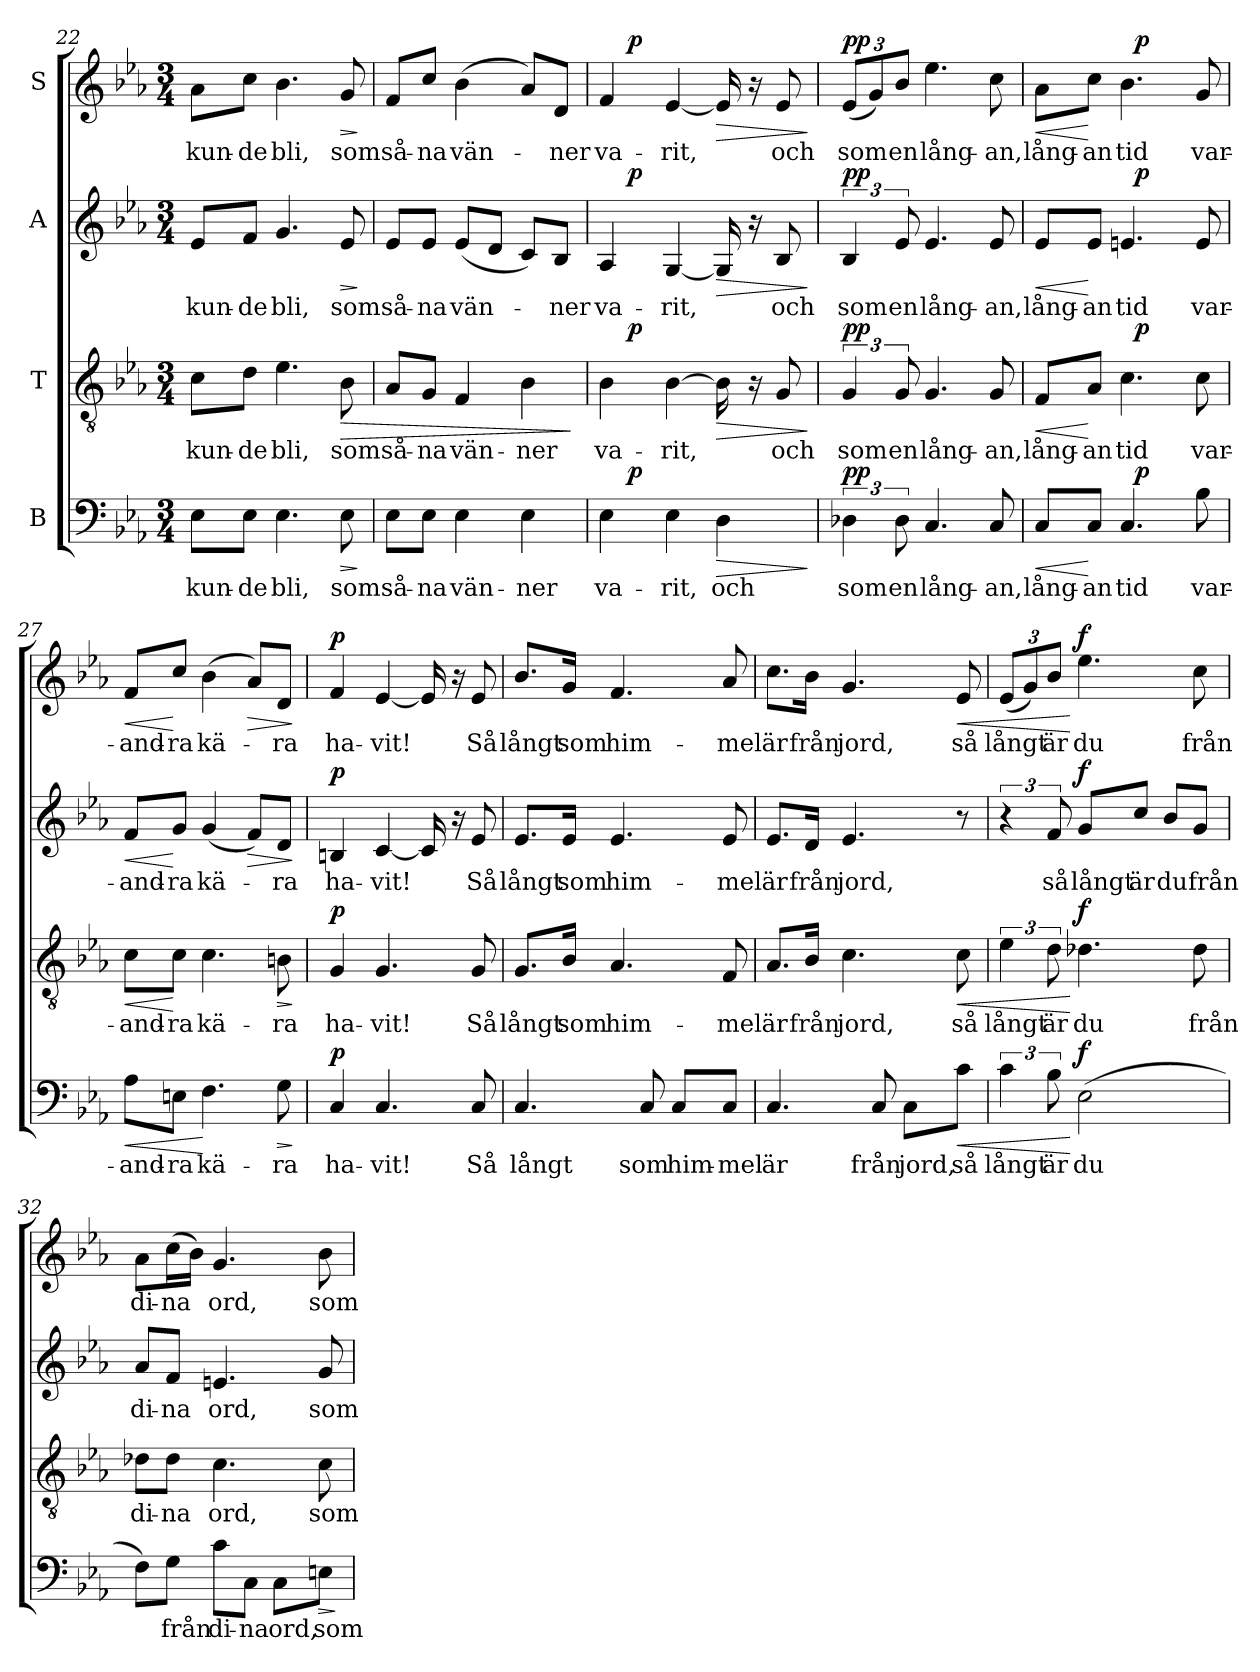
**kern	**text	**dynam	**kern	**text	**dynam	**kern	**text	**dynam	**kern	**text	**dynam
*part4	*part4	*part4	*part3	*part3	*part3	*part2	*part2	*part2	*part1	*part1	*part1
*staff4	*staff4	*staff4	*staff3	*staff3	*staff3	*staff2	*staff2	*staff2	*staff1	*staff1	*staff1
*I"B	*	*	*I"T	*	*	*I"A	*	*	*I"S	*	*
*clefF4	*	*	*clefGv2	*	*	*clefG2	*	*	*clefG2	*	*
*k[b-e-a-]	*	*	*k[b-e-a-]	*	*	*k[b-e-a-]	*	*	*k[b-e-a-]	*	*
*E-:	*	*	*E-:	*	*	*E-:	*	*	*E-:	*	*
*M3/4	*	*	*M3/4	*	*	*M3/4	*	*	*M3/4	*	*
=22	=22	=22	=22	=22	=22	=22	=22	=22	=22	=22	=22
!	!LO:LY:b	!	!	!LO:LY:b	!	!	!LO:LY:b	!	!	!LO:LY:b	!
8E-\L	kun-	.	8c\L	kun-	.	8e-/L	kun-	.	8a-\L	kun-	.
!	!LO:LY:b	!	!	!LO:LY:b	!	!	!LO:LY:b	!	!	!LO:LY:b	!
8E-\J	-de	.	8d\J	-de	.	8f/J	-de	.	8cc\J	-de	.
!	!LO:LY:b	!	!	!LO:LY:b	!	!	!LO:LY:b	!	!	!LO:LY:b	!
4.E-\	bli,	.	4.e-\	bli,	.	4.g/	bli,	.	4.b-\	bli,	.
!	!LO:LY:b	!LO:HP:b	!	!LO:LY:b	!LO:HP:b	!	!LO:LY:b	!LO:HP:b	!	!LO:LY:b	!LO:HP:b
8E-\	som	>	8B-\	som	>	8e-/	som	>	8g/	som	>
.	.	]	.	.	.	.	.	]	.	.	]
=23	=23	=23	=23	=23	=23	=23	=23	=23	=23	=23	=23
!	!LO:LY:b	!	!	!LO:LY:b	!	!	!LO:LY:b	!	!	!LO:LY:b	!
8E-\L	så-	.	8A-/L	så-	.	8e-/L	så-	.	8f/L	så-	.
!	!LO:LY:b	!	!	!LO:LY:b	!	!	!LO:LY:b	!	!	!LO:LY:b	!
8E-\J	-na	.	8G/J	-na	.	8e-/J	-na	.	8cc/J	-na	.
!	!LO:LY:b	!	!	!LO:LY:b	!	!	!LO:LY:b	!	!	!LO:LY:b	!
4E-\	vän-	.	4F/	vän-	.	(<8e-/L	vän-	.	(>4b-\	vän-	.
.	.	.	.	.	.	8d/J	.	.	.	.	.
!	!LO:LY:b	!	!	!LO:LY:b	!	!	!	!	!	!	!
4E-\	-ner	.	4B-\	-ner	.	8c/L)	.	.	8a-/L)	.	.
!	!	!	!	!	!	!	!LO:LY:b	!	!	!LO:LY:b	!
.	.	.	.	.	.	8B-/J	-ner	.	8d/J	-ner	.
.	.	.	.	.	]	.	.	.	.	.	.
=24	=24	=24	=24	=24	=24	=24	=24	=24	=24	=24	=24
!	!LO:LY:b	!	!	!LO:LY:b	!	!	!LO:LY:b	!	!	!LO:LY:b	!
*^	*	*	*^	*	*	*^	*	*	*^	*	*
4E-\	16.ryy	va-	.	4B-\	16.ryy	va-	.	4A-/	16.ryy	va-	.	4f/	16.ryy	va-	.
!	!	!	!LO:DY:a	!	!	!	!LO:DY:a	!	!	!	!LO:DY:a	!	!	!	!LO:DY:a
.	2ryy	.	p	.	2ryy	.	p	.	2ryy	.	p	.	2ryy	.	p
!	!	!LO:LY:b	!	!	!	!LO:LY:b	!	!	!	!LO:LY:b	!	!	!	!LO:LY:b	!
4E-\	.	-rit,	.	[4B-\	.	-rit,	.	[4G/	.	-rit,	.	[4e-/	.	-rit,	.
!	!	!LO:LY:b	!LO:HP:b	!	!	!	!LO:HP:b	!	!	!	!LO:HP:b	!	!	!	!LO:HP:b
4D\	.	och	>	16B-\]	.	.	>	16G/]	.	.	>	16e-/]	.	.	>
.	.	.	.	16r	.	.	.	16r	.	.	.	16r	.	.	.
.	8ryy	.	.	.	8ryy	.	.	.	8ryy	.	.	.	8ryy	.	.
!	!	!	!	!	!	!LO:LY:b	!	!	!	!LO:LY:b	!	!	!	!LO:LY:b	!
.	.	.	.	8G/	.	och	.	8B-/	.	och	.	8e-/	.	och	.
.	32ryy	.	.	.	32ryy	.	.	.	32ryy	.	.	.	32ryy	.	.
.	.	.	]	.	.	.	]	.	.	.	]	.	.	.	]
=25	=25	=25	=25	=25	=25	=25	=25	=25	=25	=25	=25	=25	=25	=25	=25
!	!	!LO:LY:b	!LO:DY:a	!	!	!LO:LY:b	!LO:DY:a	!	!	!LO:LY:b	!LO:DY:a	!	!	!LO:LY:b	!LO:DY:a
*v	*v	*	*	*	*	*	*	*v	*v	*	*	*v	*v	*	*
*	*	*	*v	*v	*	*	*	*	*	*	*	*
6D-X\	som	pp	6G/	som	pp	6B-/	som	pp	(<12e-/L	som	pp
.	.	.	.	.	.	.	.	.	12g/)	.	.
!	!LO:LY:b	!	!	!LO:LY:b	!	!	!LO:LY:b	!	!	!LO:LY:b	!
12D-\	en	.	12G/	en	.	12e-/	en	.	12b-/J	en	.
!	!LO:LY:b	!	!	!LO:LY:b	!	!	!LO:LY:b	!	!	!LO:LY:b	!
4.C/	lång-	.	4.G/	lång-	.	4.e-/	lång-	.	4.ee-\	lång-	.
!	!LO:LY:b	!	!	!LO:LY:b	!	!	!LO:LY:b	!	!	!LO:LY:b	!
8C/	-an,	.	8G/	-an,	.	8e-/	-an,	.	8cc\	-an,	.
!!LO:PB:g=z
=26	=26	=26	=26	=26	=26	=26	=26	=26	=26	=26	=26
!	!LO:LY:b	!LO:HP:b	!	!LO:LY:b	!LO:HP:b	!	!LO:LY:b	!LO:HP:b	!	!LO:LY:b	!LO:HP:b
*^	*	*	*^	*	*	*^	*	*	*^	*	*
8C/L	4ryy	lång-	<	8F/L	4ryy	lång-	<	8e-/L	4ryy	lång-	<	8a-\L	4ryy	lång-	<
!	!	!LO:LY:b	!	!	!	!LO:LY:b	!	!	!	!LO:LY:b	!	!	!	!LO:LY:b	!
8C/J	.	-an	[	8A-/J	.	-an	[	8e-/J	.	-an	[	8cc\J	.	-an	[
!	!	!LO:LY:b	!	!	!	!LO:LY:b	!	!	!	!LO:LY:b	!	!	!	!LO:LY:b	!
4.C/	32ryy	tid	.	4.c\	32ryy	tid	.	4.en/	32ryy	tid	.	4.b-\	32ryy	tid	.
!	!	!	!LO:DY:a	!	!	!	!LO:DY:a	!	!	!	!LO:DY:a	!	!	!	!LO:DY:a
.	4...ryy	.	p	.	4...ryy	.	p	.	4...ryy	.	p	.	4...ryy	.	p
!	!	!LO:LY:b	!	!	!	!LO:LY:b	!	!	!	!LO:LY:b	!	!	!	!LO:LY:b	!
8B-\	.	var-	.	8c\	.	var-	.	8e/	.	var-	.	8g/	.	var-	.
=27	=27	=27	=27	=27	=27	=27	=27	=27	=27	=27	=27	=27	=27	=27	=27
!	!	!LO:LY:b	!LO:HP:b	!	!	!LO:LY:b	!LO:HP:b	!	!	!LO:LY:b	!LO:HP:b	!	!	!LO:LY:b	!LO:HP:b
*v	*v	*	*	*	*	*	*	*v	*v	*	*	*v	*v	*	*
*	*	*	*v	*v	*	*	*	*	*	*	*	*
8A-\L	-and-	<	8c\L	-and-	<	8f/L	-and-	<	8f/L	-and-	<
!	!LO:LY:b	!	!	!LO:LY:b	!	!	!LO:LY:b	!	!	!LO:LY:b	!
8En\J	-ra	.	8c\J	-ra	[	8g/J	-ra	[	8cc/J	-ra	[
!	!LO:LY:b	!	!	!LO:LY:b	!	!	!LO:LY:b	!	!	!LO:LY:b	!
4.F\	kä-	[	4.c\	kä-	.	(<4g/	kä-	.	(>4b-\	kä-	.
!	!	!	!	!	!	!	!	!LO:HP:b	!	!	!LO:HP:b
.	.	.	.	.	.	8f/L)	.	>	8a-/L)	.	>
!	!LO:LY:b	!LO:HP:b	!	!LO:LY:b	!LO:HP:b	!	!LO:LY:b	!	!	!LO:LY:b	!
8G\	-ra	>	8Bn\	-ra	>	8d/J	-ra	.	8d/J	-ra	.
.	.	]	.	.	]	.	.	]	.	.	]
=28	=28	=28	=28	=28	=28	=28	=28	=28	=28	=28	=28
!	!LO:LY:b	!LO:DY:a	!	!LO:LY:b	!LO:DY:a	!	!LO:LY:b	!LO:DY:a	!	!LO:LY:b	!LO:DY:a
4C/	ha-	p	4G/	ha-	p	4Bn/	ha-	p	4f/	ha-	p
!	!LO:LY:b	!	!	!LO:LY:b	!	!	!LO:LY:b	!	!	!LO:LY:b	!
4.C/	-vit!	.	4.G/	-vit!	.	[4c/	-vit!	.	[4e-/	-vit!	.
.	.	.	.	.	.	16c/]	.	.	16e-/]	.	.
.	.	.	.	.	.	16r	.	.	16r	.	.
!	!LO:LY:b	!	!	!LO:LY:b	!	!	!LO:LY:b	!	!	!LO:LY:b	!
8C/	Så	.	8G/	Så	.	8e-/	Så	.	8e-/	Så	.
=29	=29	=29	=29	=29	=29	=29	=29	=29	=29	=29	=29
!	!LO:LY:b	!	!	!LO:LY:b	!	!	!LO:LY:b	!	!	!LO:LY:b	!
4.C/	långt	.	8.G/L	långt	.	8.e-/L	långt	.	8.b-/L	långt	.
!	!	!	!	!LO:LY:b	!	!	!LO:LY:b	!	!	!LO:LY:b	!
.	.	.	16B-/Jk	som	.	16e-/Jk	som	.	16g/Jk	som	.
!	!	!	!	!LO:LY:b	!	!	!LO:LY:b	!	!	!LO:LY:b	!
.	.	.	4.A-/	him-	.	4.e-/	him-	.	4.f/	him-	.
!	!LO:LY:b	!	!	!	!	!	!	!	!	!	!
8C/	som	.	.	.	.	.	.	.	.	.	.
!	!LO:LY:b	!	!	!	!	!	!	!	!	!	!
8C/L	him-	.	.	.	.	.	.	.	.	.	.
!	!LO:LY:b	!	!	!LO:LY:b	!	!	!LO:LY:b	!	!	!LO:LY:b	!
8C/J	-mel	.	8F/	-mel	.	8e-/	-mel	.	8a-/	-mel	.
=30	=30	=30	=30	=30	=30	=30	=30	=30	=30	=30	=30
!	!LO:LY:b	!	!	!LO:LY:b	!	!	!LO:LY:b	!	!	!LO:LY:b	!
4.C/	är	.	8.A-/L	är	.	8.e-/L	är	.	8.cc\L	är	.
!	!	!	!	!LO:LY:b	!	!	!LO:LY:b	!	!	!LO:LY:b	!
.	.	.	16B-/Jk	från	.	16d/Jk	från	.	16b-\Jk	från	.
!	!	!	!	!LO:LY:b	!	!	!LO:LY:b	!	!	!LO:LY:b	!
.	.	.	4.c\	jord,	.	4.e-/	jord,	.	4.g/	jord,	.
!	!LO:LY:b	!	!	!	!	!	!	!	!	!	!
8C/	från	.	.	.	.	.	.	.	.	.	.
!	!LO:LY:b	!	!	!	!	!	!	!	!	!	!
8C\L	jord,	.	.	.	.	.	.	.	.	.	.
!	!LO:LY:b	!LO:HP:b	!	!LO:LY:b	!LO:HP:b	!	!	!	!	!LO:LY:b	!LO:HP:b
8c\J	så	<	8c\	så	<	8r	.	.	8e-/	så	<
!!LO:LB:g=z
=31	=31	=31	=31	=31	=31	=31	=31	=31	=31	=31	=31
!	!LO:LY:b	!	!	!LO:LY:b	!	!	!	!	!	!LO:LY:b	!
6c\	långt	.	6e-\	långt	.	6r	.	.	(<12e-/L	långt	.
.	.	.	.	.	.	.	.	.	12g/)	.	.
!	!LO:LY:b	!	!	!LO:LY:b	!	!	!LO:LY:b	!	!	!LO:LY:b	!
12B-\	är	.	12d\	är	.	12f/	så	.	12b-/J	är	.
!	!LO:LY:b	!LO:DY:n=1:a	!	!LO:LY:b	!LO:DY:n=1:a	!	!LO:LY:b	!LO:DY:a	!	!LO:LY:b	!LO:DY:n=1:a
(>2E-\	du	[ f	4.d-X\	du	[ f	8g/L	långt	f	4.ee-\	du	[ f
!	!	!	!	!	!	!	!LO:LY:b	!	!	!	!
.	.	.	.	.	.	8cc/J	är	.	.	.	.
!	!	!	!	!	!	!	!LO:LY:b	!	!	!	!
.	.	.	.	.	.	8b-/L	du	.	.	.	.
!	!	!	!	!LO:LY:b	!	!	!LO:LY:b	!	!	!LO:LY:b	!
.	.	.	8d-\	från	.	8g/J	från	.	8cc\	från	.
=32	=32	=32	=32	=32	=32	=32	=32	=32	=32	=32	=32
!	!	!	!	!LO:LY:b	!	!	!LO:LY:b	!	!	!LO:LY:b	!
8F\L)	.	.	8d-X\L	di-	.	8a-/L	di-	.	8a-\L	di-	.
!	!LO:LY:b	!	!	!LO:LY:b	!	!	!LO:LY:b	!	!	!LO:LY:b	!
8G\J	från	.	8d-\J	-na	.	8f/J	-na	.	(>16cc\L	-na	.
.	.	.	.	.	.	.	.	.	16b-\JJ)	.	.
!	!LO:LY:b	!	!	!LO:LY:b	!	!	!LO:LY:b	!	!	!LO:LY:b	!
8c\L	di-	.	4.c\	ord,	.	4.en/	ord,	.	4.g/	ord,	.
!	!LO:LY:b	!	!	!	!	!	!	!	!	!	!
8C\J	-na	.	.	.	.	.	.	.	.	.	.
!	!LO:LY:b	!	!	!	!	!	!	!	!	!	!
8C\L	ord,	.	.	.	.	.	.	.	.	.	.
!	!LO:LY:b	!LO:HP:b	!	!LO:LY:b	!	!	!LO:LY:b	!	!	!LO:LY:b	!
8En\J	som	>	8c\	som	.	8g/	som	.	8b-\	som	.
.	.	]	.	.	.	.	.	.	.	.	.
=	=	=	=	=	=	=	=	=	=	=	=
*-	*-	*-	*-	*-	*-	*-	*-	*-	*-	*-	*-
